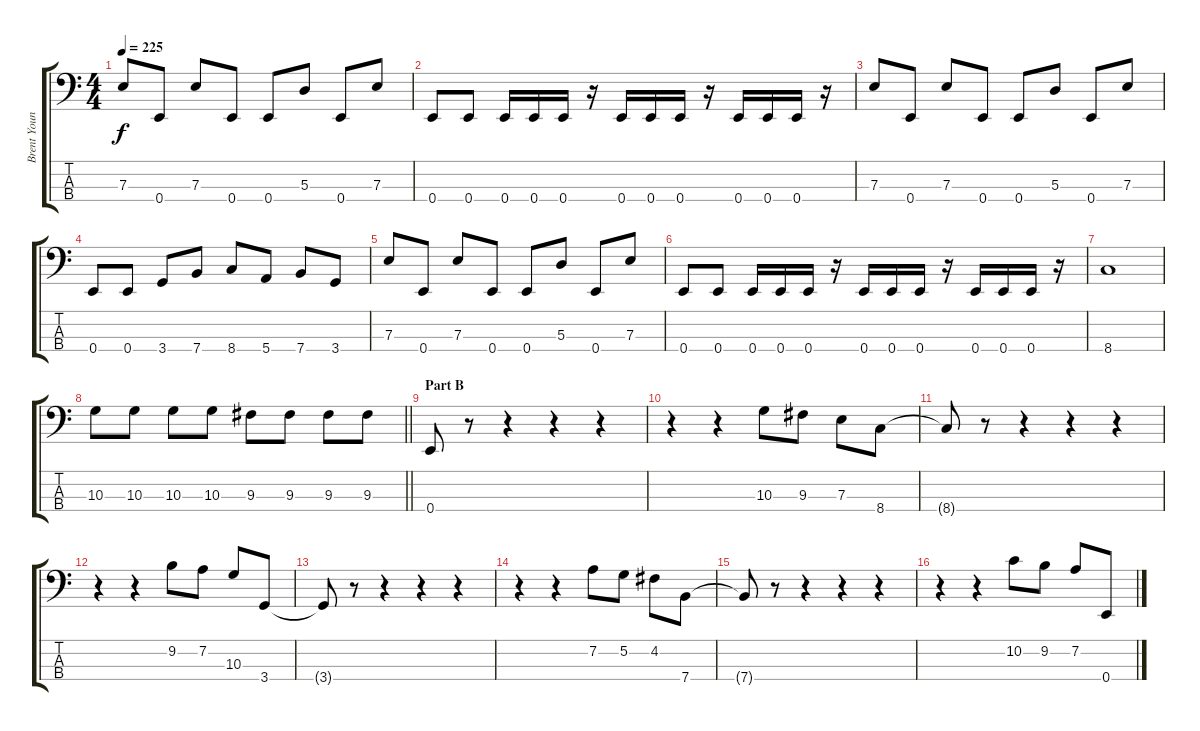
\track ("Brent Young" "Brent Youn") {instrument electricbasspick}
\staff {score tabs}
\tuning (G2 D2 A1 E1) {hide}
\ts (4 4)
\tempo 225
\clef f4
\ks c
7.3.8{dy f} 0.4.8 7.3.8 0.4.8 0.4.8 5.3.8 0.4.8 7.3.8 |
0.4.8 0.4.8 0.4.16 0.4.16 0.4.16 r.16 0.4.16 0.4.16 0.4.16 r.16 0.4.16 0.4.16 0.4.16 r.16 |
7.3.8 0.4.8 7.3.8 0.4.8 0.4.8 5.3.8 0.4.8 7.3.8 |
0.4.8 0.4.8 3.4.8 7.4.8 8.4.8 5.4.8 7.4.8 3.4.8 |
7.3.8 0.4.8 7.3.8 0.4.8 0.4.8 5.3.8 0.4.8 7.3.8 |
0.4.8 0.4.8 0.4.16 0.4.16 0.4.16 r.16 0.4.16 0.4.16 0.4.16 r.16 0.4.16 0.4.16 0.4.16 r.16 |
8.4.1 |
\barLineRight lightlight
10.3.8 10.3.8 10.3.8 10.3.8 9.3.8 9.3.8 9.3.8 9.3.8 |
\section ("" "Part B")
0.4.8 r.8 r.4 r.4 r.4 |
r.4 r.4 10.3.8 9.3.8 7.3.8 8.4.8 |
8.4{t}.8 r.8 r.4 r.4 r.4 |
r.4 r.4 9.2.8 7.2.8 10.3.8 3.4.8 |
3.4{t}.8 r.8 r.4 r.4 r.4 |
r.4 r.4 7.2.8 5.2.8 4.2.8 7.4.8 |
7.4{t}.8 r.8 r.4 r.4 r.4 |
r.4 r.4 10.2.8 9.2.8 7.2.8 0.4.8
